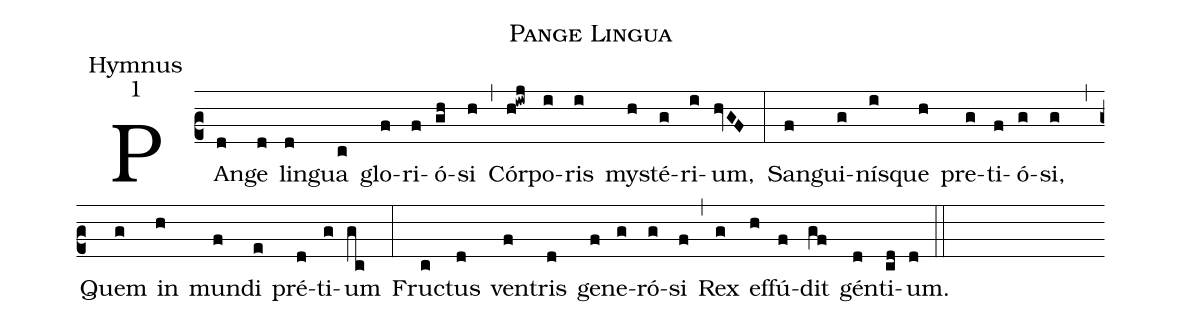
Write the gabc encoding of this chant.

name:Pange Lingua;
office-part:Hymnus;
mode:1;
%%
(c2) PAn(d)ge(d) lin(d)gua(c) glo(f)ri(f)ó(gh)si(h) (,) Cór(h!iwj)po(i)ris(i) my(h)sté(g)ri(i)um,(hvGF) (:) San(f)gui(g)nís(i)que(h) pre(g)ti(f)ó(g)si,(g) (,) Quem(g) in(h) mun(f)di(e) pré(d)ti(g)um(gc) (:) Fru(c)ctus(d) ven(f)tris(d) ge(f)ne(g)ró(g)si(f) (,) Rex(g) ef(h)fú(f)dit(gf) gén(d)ti(cd)um.(d) (::)
